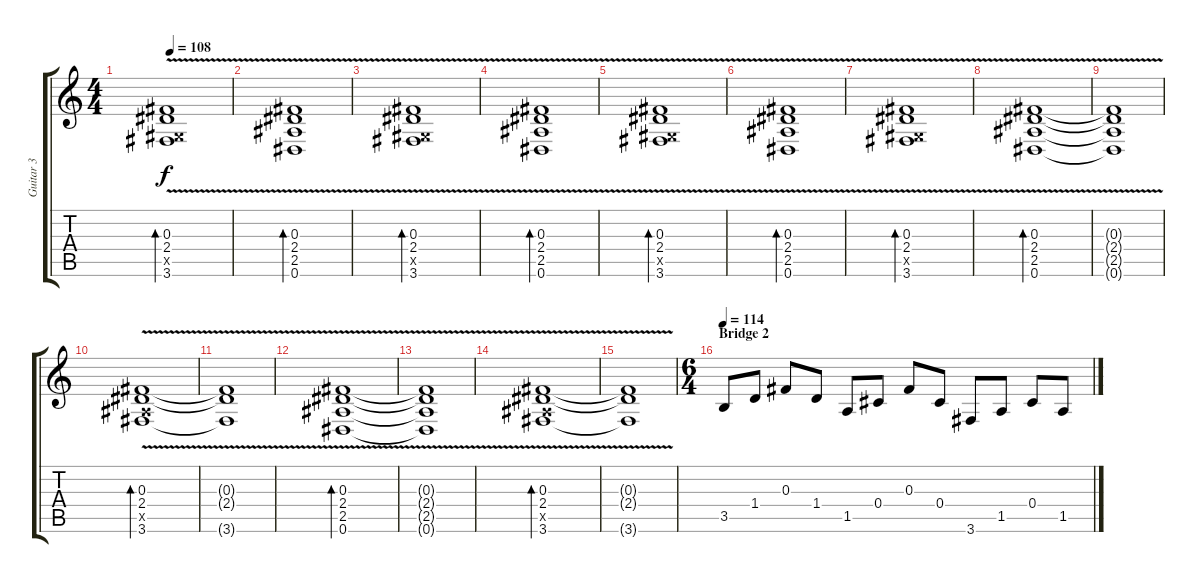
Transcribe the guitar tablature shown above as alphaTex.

\track ("Guitar 3" "Guitar 3") {instrument acousticguitarsteel}
\staff {score tabs}
\tuning (Eb4 Bb3 Gb3 Db3 Ab2 Eb2) {hide}
\ts (4 4)
\tempo 108
\clef g2
\ks c
(0.3{v} 2.4{v} 0.5{x} 3.6{v}).1{bd 480 dy f} |
(0.3{v} 2.4{v} 2.5{v} 0.6{v}).1{bd 480} |
(0.3{v} 2.4{v} 0.5{x} 3.6{v}).1{bd 480} |
(0.3{v} 2.4{v} 2.5{v} 0.6{v}).1{bd 480} |
(0.3{v} 2.4{v} 0.5{x} 3.6{v}).1{bd 480} |
(0.3{v} 2.4{v} 2.5{v} 0.6{v}).1{bd 480} |
(0.3{v} 2.4{v} 0.5{x} 3.6{v}).1{bd 480} |
(0.3{v} 2.4{v} 2.5{v} 0.6{v}).1{bd 480} |
(0.3{t} 2.4{t} 2.5{t} 0.6{t}).1 |
(0.3{v} 2.4{v} 2.5{x} 3.6{v}).1{bd 480} |
(0.3{t} 2.4{t} 3.6{t}).1 |
(0.3{v} 2.4{v} 2.5{v} 0.6{v}).1{bd 480} |
(0.3{t} 2.4{t} 2.5{t} 0.6{t}).1 |
(0.3{v} 2.4{v} 2.5{x} 3.6{v}).1{bd 480} |
(0.3{t} 2.4{t} 3.6{t}).1 |
\ts (6 4)
\section ("" "Bridge 2")
\tempo 114
3.5.8 1.4.8 0.3.8 1.4.8 1.5.8 0.4.8 0.3.8 0.4.8 3.6.8 1.5.8 0.4.8 1.5.8
